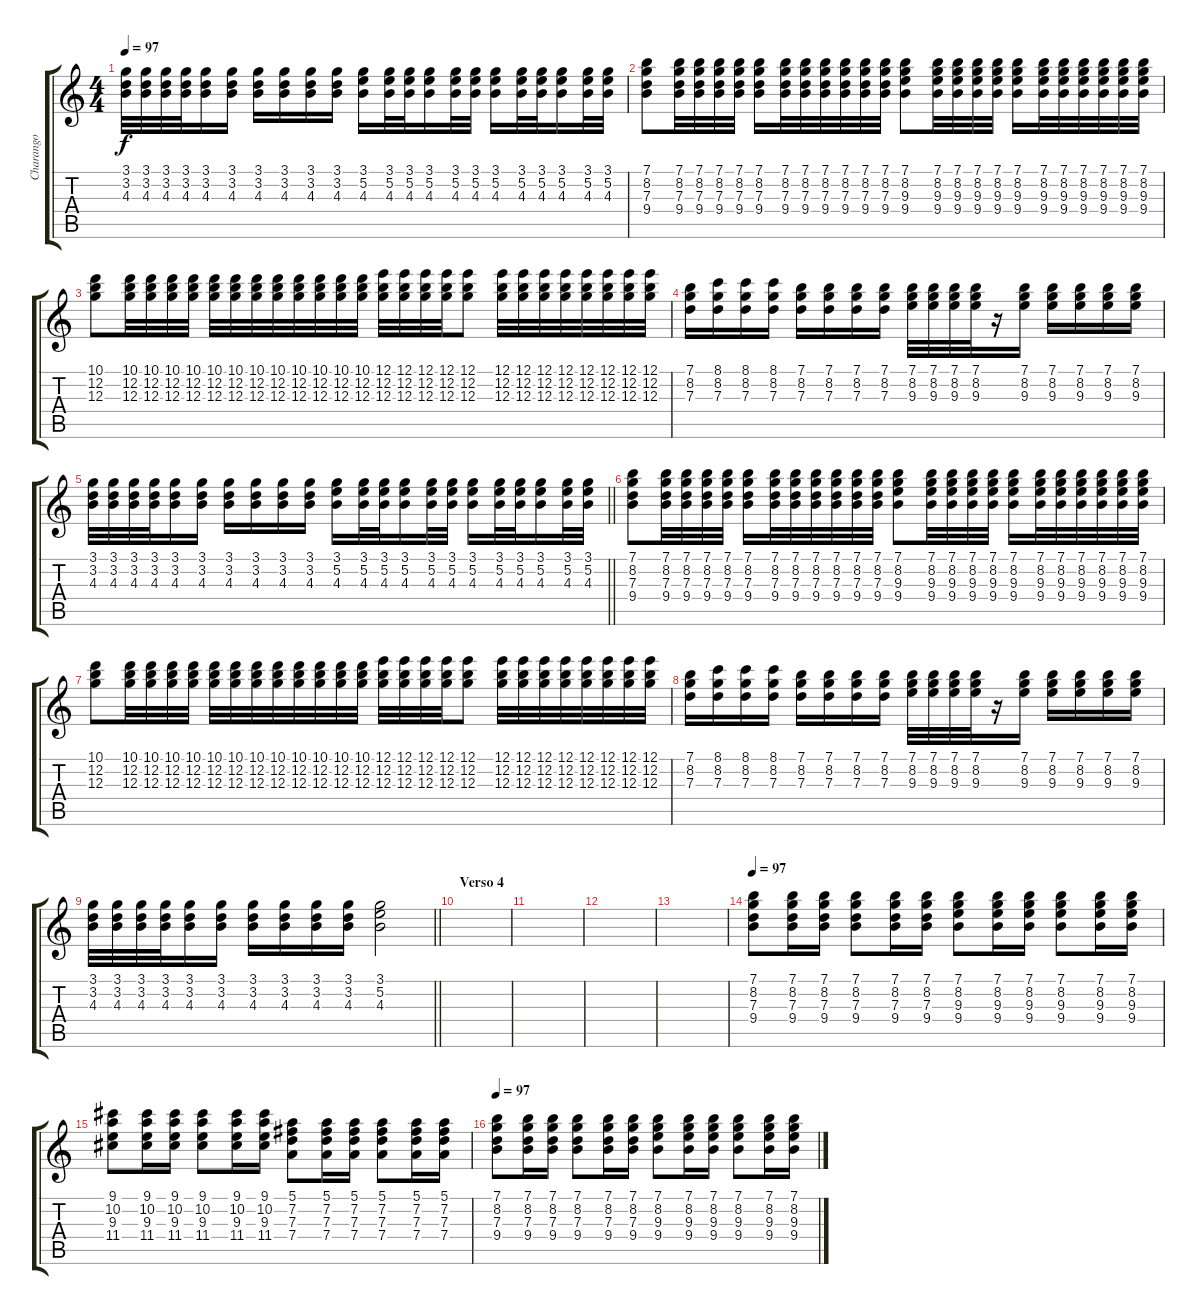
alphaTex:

\track ("Charango" "Charango") {instrument acousticguitarsteel}
\staff {score tabs}
\tuning (E4 B3 G3 D3 A2 E2) {hide}
\ts (4 4)
\tempo 97
\clef g2
\ks c
(3.1 3.2 4.3).32{dy f} (3.1 3.2 4.3).32 (3.1 3.2 4.3).32 (3.1 3.2 4.3).32 (3.1 3.2 4.3).16 (3.1 3.2 4.3).16 (3.1 3.2 4.3).16 (3.1 3.2 4.3).16 (3.1 3.2 4.3).16 (3.1 3.2 4.3).16 (3.1 5.2 4.3).16 (3.1 5.2 4.3).32 (3.1 5.2 4.3).32 (3.1 5.2 4.3).16 (3.1 5.2 4.3).32 (3.1 5.2 4.3).32 (3.1 5.2 4.3).16 (3.1 5.2 4.3).32 (3.1 5.2 4.3).32 (3.1 5.2 4.3).16 (3.1 5.2 4.3).32 (3.1 5.2 4.3).32 |
(7.1 8.2 7.3 9.4).8 (7.1 8.2 7.3 9.4).32 (7.1 8.2 7.3 9.4).32 (7.1 8.2 7.3 9.4).32 (7.1 8.2 7.3 9.4).32 (7.1 8.2 7.3 9.4).16 (7.1 8.2 7.3 9.4).32 (7.1 8.2 7.3 9.4).32 (7.1 8.2 7.3 9.4).32 (7.1 8.2 7.3 9.4).32 (7.1 8.2 7.3 9.4).32 (7.1 8.2 7.3 9.4).32 (7.1 8.2 9.3 9.4).8 (7.1 8.2 9.3 9.4).32 (7.1 8.2 9.3 9.4).32 (7.1 8.2 9.3 9.4).32 (7.1 8.2 9.3 9.4).32 (7.1 8.2 9.3 9.4).16 (7.1 8.2 9.3 9.4).32 (7.1 8.2 9.3 9.4).32 (7.1 8.2 9.3 9.4).32 (7.1 8.2 9.3 9.4).32 (7.1 8.2 9.3 9.4).32 (7.1 8.2 9.3 9.4).32 |
(10.1 12.2 12.3).8 (10.1 12.2 12.3).32 (10.1 12.2 12.3).32 (10.1 12.2 12.3).32 (10.1 12.2 12.3).32 (10.1 12.2 12.3).32 (10.1 12.2 12.3).32 (10.1 12.2 12.3).32 (10.1 12.2 12.3).32 (10.1 12.2 12.3).32 (10.1 12.2 12.3).32 (10.1 12.2 12.3).32 (10.1 12.2 12.3).32 (12.1 12.2 12.3).32 (12.1 12.2 12.3).32 (12.1 12.2 12.3).32 (12.1 12.2 12.3).32 (12.1 12.2 12.3).8 (12.1 12.2 12.3).32 (12.1 12.2 12.3).32 (12.1 12.2 12.3).32 (12.1 12.2 12.3).32 (12.1 12.2 12.3).32 (12.1 12.2 12.3).32 (12.1 12.2 12.3).32 (12.1 12.2 12.3).32 |
(7.1 8.2 7.3).16 (8.1 8.2 7.3).16 (8.1 8.2 7.3).16 (8.1 8.2 7.3).16 (7.1 8.2 7.3).16 (7.1 8.2 7.3).16 (7.1 8.2 7.3).16 (7.1 8.2 7.3).16 (7.1 8.2 9.3).32 (7.1 8.2 9.3).32 (7.1 8.2 9.3).32 (7.1 8.2 9.3).32 r.16 (7.1 8.2 9.3).16 (7.1 8.2 9.3).16 (7.1 8.2 9.3).16 (7.1 8.2 9.3).16 (7.1 8.2 9.3).16 |
\barLineRight lightlight
(3.1 3.2 4.3).32 (3.1 3.2 4.3).32 (3.1 3.2 4.3).32 (3.1 3.2 4.3).32 (3.1 3.2 4.3).16 (3.1 3.2 4.3).16 (3.1 3.2 4.3).16 (3.1 3.2 4.3).16 (3.1 3.2 4.3).16 (3.1 3.2 4.3).16 (3.1 5.2 4.3).16 (3.1 5.2 4.3).32 (3.1 5.2 4.3).32 (3.1 5.2 4.3).16 (3.1 5.2 4.3).32 (3.1 5.2 4.3).32 (3.1 5.2 4.3).16 (3.1 5.2 4.3).32 (3.1 5.2 4.3).32 (3.1 5.2 4.3).16 (3.1 5.2 4.3).32 (3.1 5.2 4.3).32 |
(7.1 8.2 7.3 9.4).8 (7.1 8.2 7.3 9.4).32 (7.1 8.2 7.3 9.4).32 (7.1 8.2 7.3 9.4).32 (7.1 8.2 7.3 9.4).32 (7.1 8.2 7.3 9.4).16 (7.1 8.2 7.3 9.4).32 (7.1 8.2 7.3 9.4).32 (7.1 8.2 7.3 9.4).32 (7.1 8.2 7.3 9.4).32 (7.1 8.2 7.3 9.4).32 (7.1 8.2 7.3 9.4).32 (7.1 8.2 9.3 9.4).8 (7.1 8.2 9.3 9.4).32 (7.1 8.2 9.3 9.4).32 (7.1 8.2 9.3 9.4).32 (7.1 8.2 9.3 9.4).32 (7.1 8.2 9.3 9.4).16 (7.1 8.2 9.3 9.4).32 (7.1 8.2 9.3 9.4).32 (7.1 8.2 9.3 9.4).32 (7.1 8.2 9.3 9.4).32 (7.1 8.2 9.3 9.4).32 (7.1 8.2 9.3 9.4).32 |
(10.1 12.2 12.3).8 (10.1 12.2 12.3).32 (10.1 12.2 12.3).32 (10.1 12.2 12.3).32 (10.1 12.2 12.3).32 (10.1 12.2 12.3).32 (10.1 12.2 12.3).32 (10.1 12.2 12.3).32 (10.1 12.2 12.3).32 (10.1 12.2 12.3).32 (10.1 12.2 12.3).32 (10.1 12.2 12.3).32 (10.1 12.2 12.3).32 (12.1 12.2 12.3).32 (12.1 12.2 12.3).32 (12.1 12.2 12.3).32 (12.1 12.2 12.3).32 (12.1 12.2 12.3).8 (12.1 12.2 12.3).32 (12.1 12.2 12.3).32 (12.1 12.2 12.3).32 (12.1 12.2 12.3).32 (12.1 12.2 12.3).32 (12.1 12.2 12.3).32 (12.1 12.2 12.3).32 (12.1 12.2 12.3).32 |
(7.1 8.2 7.3).16 (8.1 8.2 7.3).16 (8.1 8.2 7.3).16 (8.1 8.2 7.3).16 (7.1 8.2 7.3).16 (7.1 8.2 7.3).16 (7.1 8.2 7.3).16 (7.1 8.2 7.3).16 (7.1 8.2 9.3).32 (7.1 8.2 9.3).32 (7.1 8.2 9.3).32 (7.1 8.2 9.3).32 r.16 (7.1 8.2 9.3).16 (7.1 8.2 9.3).16 (7.1 8.2 9.3).16 (7.1 8.2 9.3).16 (7.1 8.2 9.3).16 |
\barLineRight lightlight
(3.1 3.2 4.3).32 (3.1 3.2 4.3).32 (3.1 3.2 4.3).32 (3.1 3.2 4.3).32 (3.1 3.2 4.3).16 (3.1 3.2 4.3).16 (3.1 3.2 4.3).16 (3.1 3.2 4.3).16 (3.1 3.2 4.3).16 (3.1 3.2 4.3).16 (3.1 5.2 4.3).2 |
\section ("" "Verso 4")
|
|
|
|
\tempo 97
(7.1 8.2 7.3 9.4).8 (7.1 8.2 7.3 9.4).16 (7.1 8.2 7.3 9.4).16 (7.1 8.2 7.3 9.4).8 (7.1 8.2 7.3 9.4).16 (7.1 8.2 7.3 9.4).16 (7.1 8.2 9.3 9.4).8 (7.1 8.2 9.3 9.4).16 (7.1 8.2 9.3 9.4).16 (7.1 8.2 9.3 9.4).8 (7.1 8.2 9.3 9.4).16 (7.1 8.2 9.3 9.4).16 |
(9.1 10.2 9.3 11.4).8 (9.1 10.2 9.3 11.4).16 (9.1 10.2 9.3 11.4).16 (9.1 10.2 9.3 11.4).8 (9.1 10.2 9.3 11.4).16 (9.1 10.2 9.3 11.4).16 (5.1 7.2 7.3 7.4).8 (5.1 7.2 7.3 7.4).16 (5.1 7.2 7.3 7.4).16 (5.1 7.2 7.3 7.4).8 (5.1 7.2 7.3 7.4).16 (5.1 7.2 7.3 7.4).16 |
\tempo 97
(7.1 8.2 7.3 9.4).8 (7.1 8.2 7.3 9.4).16 (7.1 8.2 7.3 9.4).16 (7.1 8.2 7.3 9.4).8 (7.1 8.2 7.3 9.4).16 (7.1 8.2 7.3 9.4).16 (7.1 8.2 9.3 9.4).8 (7.1 8.2 9.3 9.4).16 (7.1 8.2 9.3 9.4).16 (7.1 8.2 9.3 9.4).8 (7.1 8.2 9.3 9.4).16 (7.1 8.2 9.3 9.4).16
